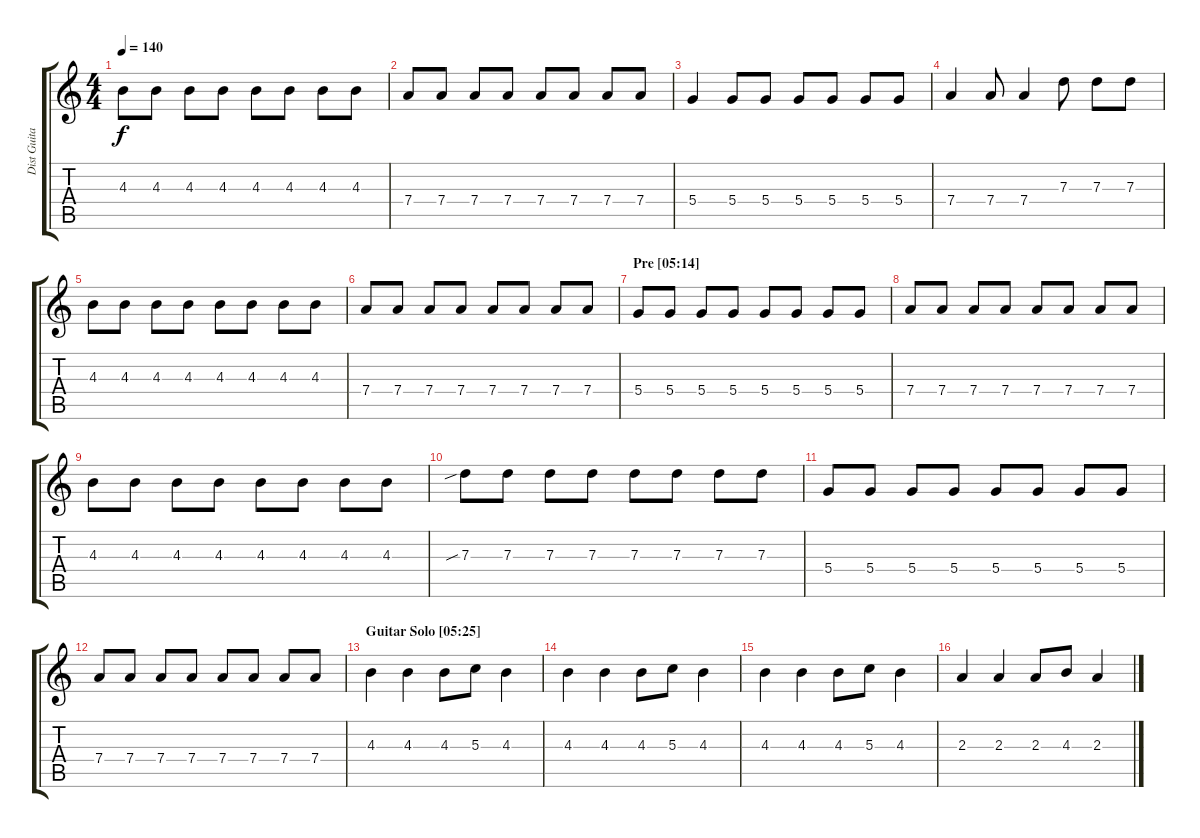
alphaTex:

\track ("Dist Guitar (Left)" "Dist Guita") {instrument distortionguitar}
\staff {score tabs}
\tuning (E4 B3 G3 D3 A2 E2) {hide}
\ts (4 4)
\tempo 140
\clef g2
\ks c
4.3.8{dy f} 4.3.8 4.3.8 4.3.8 4.3.8 4.3.8 4.3.8 4.3.8 |
7.4.8 7.4.8 7.4.8 7.4.8 7.4.8 7.4.8 7.4.8 7.4.8 |
\section ("" "")
5.4.4 5.4.8 5.4.8 5.4.8 5.4.8 5.4.8 5.4.8 |
7.4.4 7.4.8 7.4.4 7.3.8 7.3.8 7.3.8 |
4.3.8 4.3.8 4.3.8 4.3.8 4.3.8 4.3.8 4.3.8 4.3.8 |
7.4.8 7.4.8 7.4.8 7.4.8 7.4.8 7.4.8 7.4.8 7.4.8 |
\section ("" "Pre [05:14]")
5.4.8 5.4.8 5.4.8 5.4.8 5.4.8 5.4.8 5.4.8 5.4.8 |
7.4.8 7.4.8 7.4.8 7.4.8 7.4.8 7.4.8 7.4.8 7.4.8 |
4.3.8 4.3.8 4.3.8 4.3.8 4.3.8 4.3.8 4.3.8 4.3.8 |
7.3{sib}.8 7.3.8 7.3.8 7.3.8 7.3.8 7.3.8 7.3.8 7.3.8 |
\section ("" "")
5.4.8 5.4.8 5.4.8 5.4.8 5.4.8 5.4.8 5.4.8 5.4.8 |
7.4.8 7.4.8 7.4.8 7.4.8 7.4.8 7.4.8 7.4.8 7.4.8 |
\section ("" "Guitar Solo [05:25]")
4.3.4 4.3.4 4.3.8 5.3.8 4.3.4 |
4.3.4 4.3.4 4.3.8 5.3.8 4.3.4 |
4.3.4 4.3.4 4.3.8 5.3.8 4.3.4 |
2.3.4 2.3.4 2.3.8 4.3.8 2.3.4
